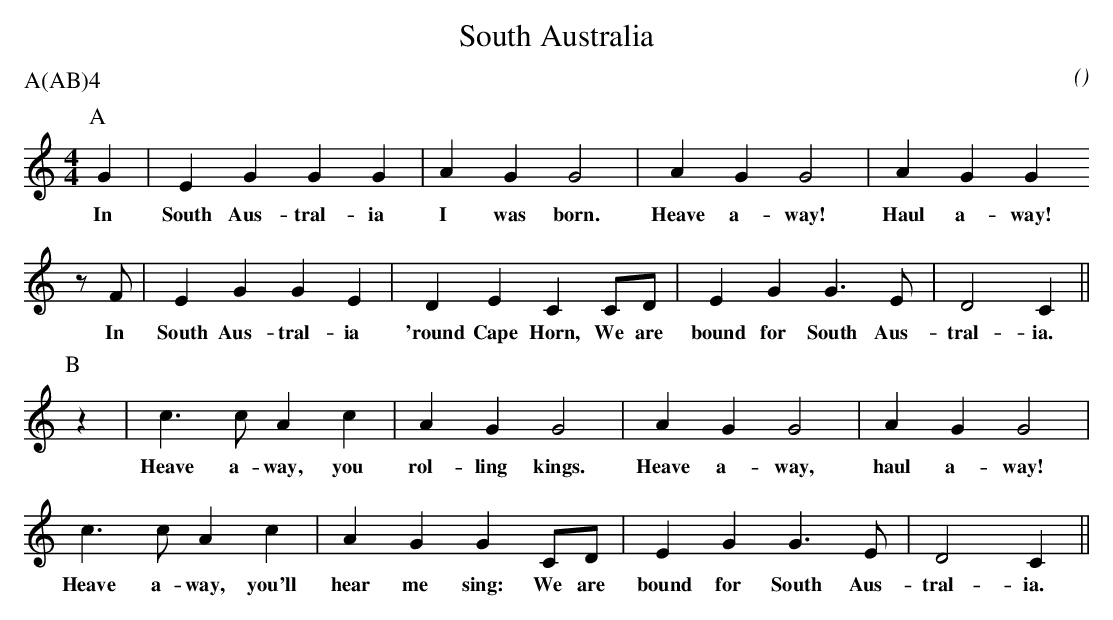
X:1
T:South Australia
M:4/4
C:
O:
P:A(AB)4
K:C
P:A
   G2 | E2    G2  G2   G2 | A2    G2   G4       | A2    G2 G4    | A2   G2 G2
w: In   South Aus-tral-ia   I     was  born.      Heave a-way!     Haul a-way!
   zF | E2    G2  G2   E2 | D2    E2   C2    CD | E2    G2 G3 E  | D4      C2 ||
w: In   South Aus-tral-ia  'round Cape Horn, We are bound for South Aus-tral-ia.
P:B
   z2 | c3     c  A2  c2 |  A2    G2   G4       | A2    G2 G4    | A2   G2 G4 |
w:      Heave  a-way, you   rol-ling   kings.     Heave a-way,     haul a-way!
        c3     c  A2  c2 |  A2    G2   G2    CD | E2    G2 G3 E  | D4      C2 ||
w:      Heave  a-way, you'll hear me sing:  We are bound for South Aus-tral-ia.
